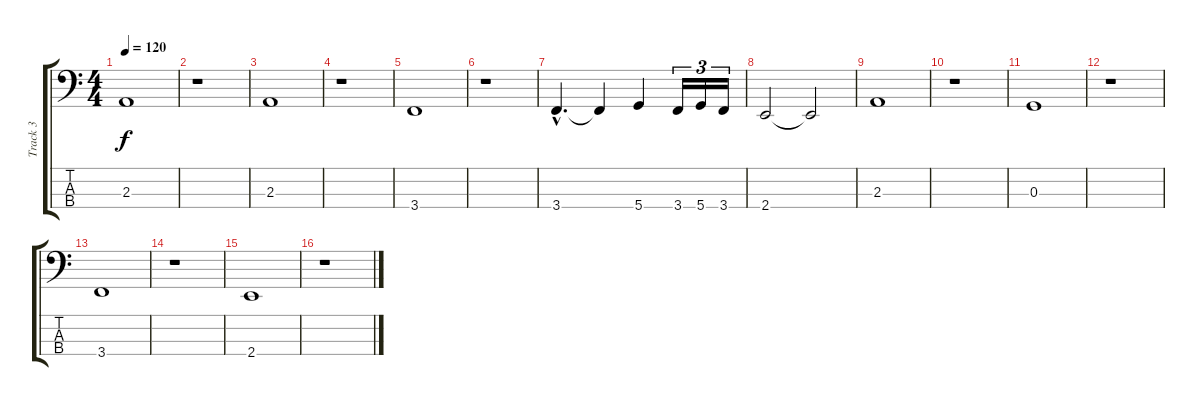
\track ("Track 3" "Track 3") {instrument electricbassfinger}
\staff {score tabs}
\tuning (F2 C2 G1 D1) {hide}
\ts (4 4)
\tempo 120
\clef f4
\ks c
2.3.1{dy f instrument electricbassfinger} |
r.1 |
2.3.1 |
r.1 |
3.4.1 |
r.1 |
3.4{hac}.4{d} 3.4{t}.4 5.4.4 3.4.16{tu (3 2)} 5.4.16{tu (3 2)} 3.4.16{tu (3 2)} |
2.4.2 2.4{t}.2 |
2.3.1 |
r.1 |
0.3.1 |
r.1 |
3.4.1 |
r.1 |
2.4.1 |
r.1
